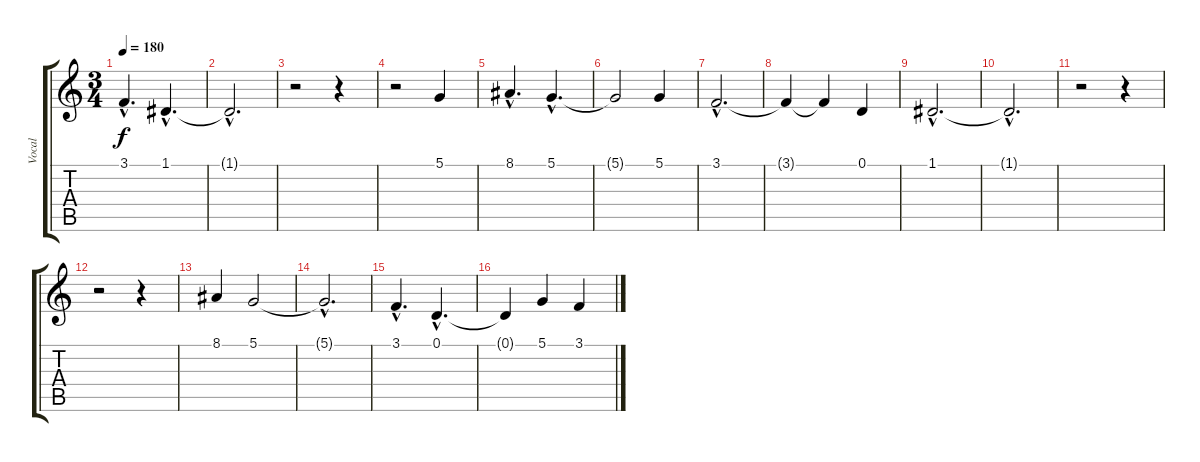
\track ("Vocal" "Vocal") {instrument stringensemble1}
\staff {score tabs}
\tuning (D4 A3 F3 C3 G2 C2) {hide}
\ts (3 4)
\tempo 180
\clef g2
\ks c
3.1{hac}.4{d dy f} 1.1{hac}.4{d} |
1.1{hac t}.2{d} |
r.2 r.4 |
r.2 5.1.4 |
8.1{hac}.4{d} 5.1{hac}.4{d} |
5.1{t}.2 5.1.4 |
3.1{hac}.2{d} |
3.1{t}.4 3.1{t}.4 0.1.4 |
1.1{hac}.2{d} |
1.1{hac t}.2{d} |
r.2 r.4 |
r.2 r.4 |
8.1.4 5.1.2 |
5.1{hac t}.2{d} |
3.1{hac}.4{d} 0.1{hac}.4{d} |
0.1{t}.4 5.1.4 3.1.4
